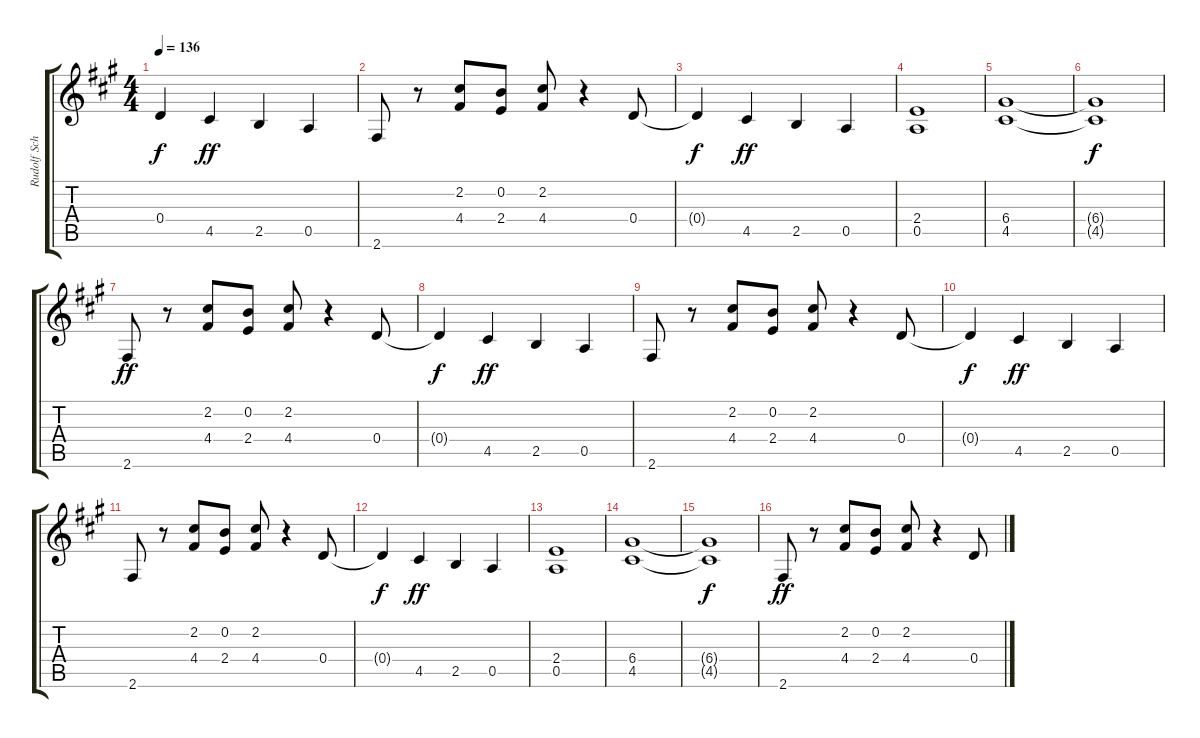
\track ("Rudolf Schenker" "Rudolf Sch") {instrument overdrivenguitar}
\staff {score tabs}
\tuning (E4 B3 G3 D3 A2 E2) {hide}
\ts (4 4)
\tempo 136
\clef g2
\ks a
0.4{t}.4{dy f} 4.5.4{dy ff} 2.5.4 0.5.4 |
2.6.8 r.8 (2.2 4.4).8 (0.2 2.4).8 (2.2 4.4).8 r.4 0.4.8 |
0.4{t}.4{dy f} 4.5.4{dy ff} 2.5.4 0.5.4 |
(2.4 0.5).1 |
(6.4 4.5).1 |
(6.4{t} 4.5{t}).1{dy f} |
2.6.8{dy ff} r.8 (2.2 4.4).8 (0.2 2.4).8 (2.2 4.4).8 r.4 0.4.8 |
0.4{t}.4{dy f} 4.5.4{dy ff} 2.5.4 0.5.4 |
2.6.8 r.8 (2.2 4.4).8 (0.2 2.4).8 (2.2 4.4).8 r.4 0.4.8 |
0.4{t}.4{dy f} 4.5.4{dy ff} 2.5.4 0.5.4 |
2.6.8 r.8 (2.2 4.4).8 (0.2 2.4).8 (2.2 4.4).8 r.4 0.4.8 |
0.4{t}.4{dy f} 4.5.4{dy ff} 2.5.4 0.5.4 |
(2.4 0.5).1 |
(6.4 4.5).1 |
(6.4{t} 4.5{t}).1{dy f} |
2.6.8{dy ff} r.8 (2.2 4.4).8 (0.2 2.4).8 (2.2 4.4).8 r.4 0.4.8
